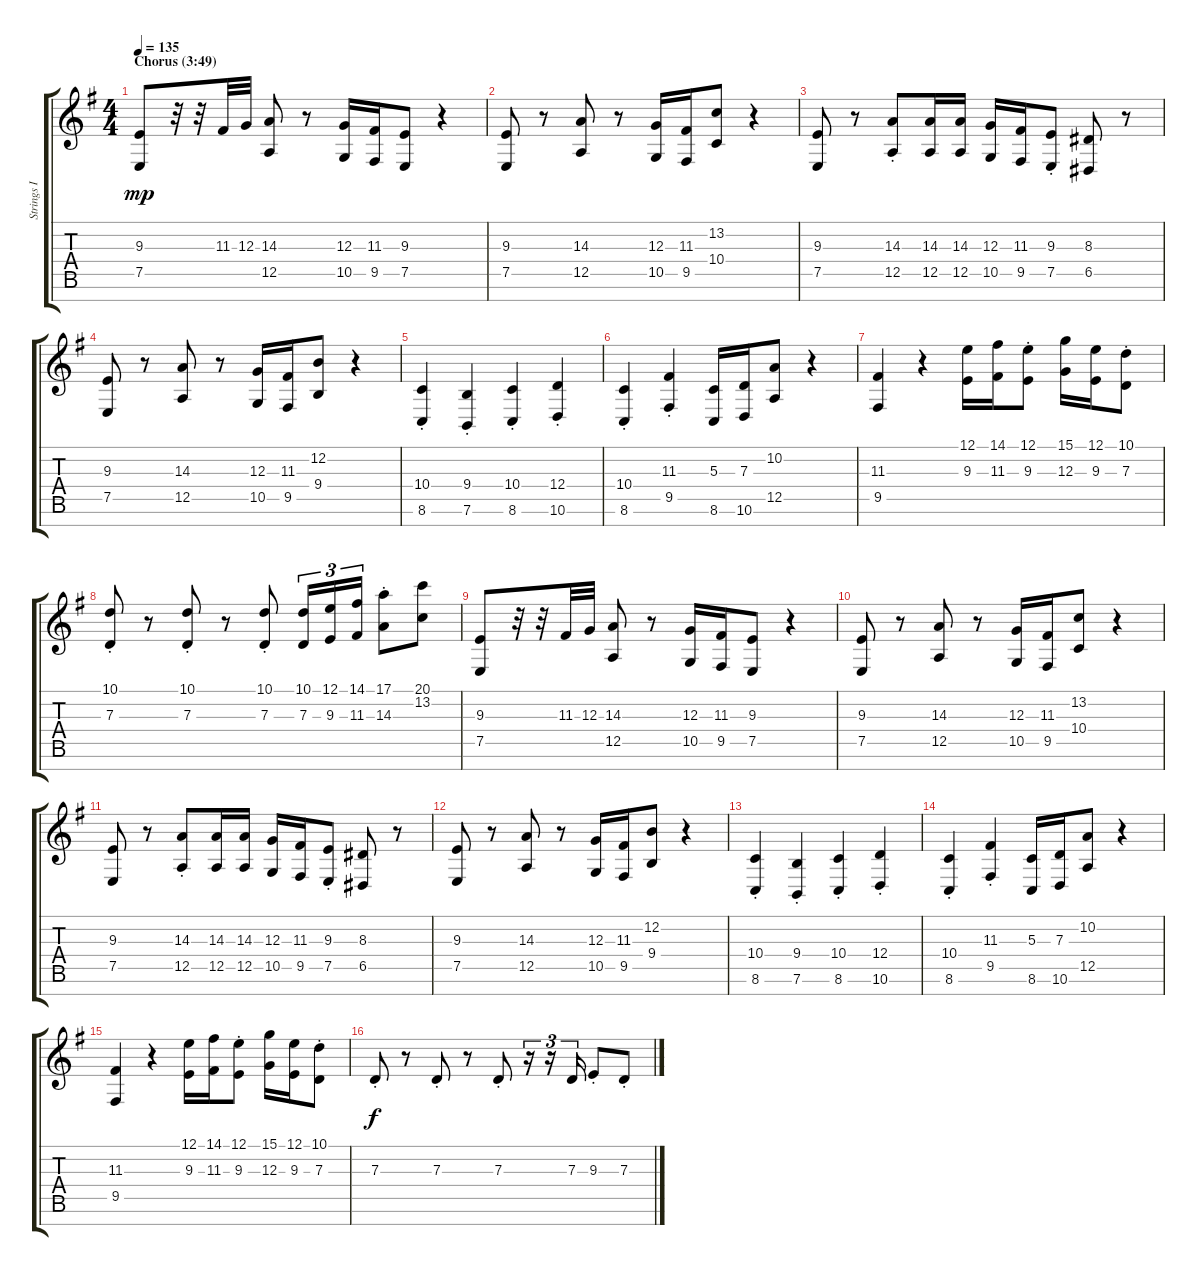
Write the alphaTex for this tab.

\track ("Strings I" "Strings I") {instrument stringensemble1}
\staff {score tabs}
\tuning (E4 B3 G3 D3 A2 E2 B1) {hide}
\ts (4 4)
\section ("" "Chorus (3:49)")
\tempo 135
\clef g2
\ks eminor
(9.3 7.5).8{dy mp} r.32 r.32 11.3.32 12.3.32 (14.3 12.5).8 r.8 (12.3 10.5).16 (11.3 9.5).16 (9.3 7.5).8 r.4 |
(9.3 7.5).8 r.8 (14.3 12.5).8 r.8 (12.3 10.5).16 (11.3 9.5).16 (13.2 10.4).8 r.4 |
(9.3 7.5).8 r.8 (14.3{st} 12.5{st}).8 (14.3 12.5).16 (14.3 12.5).16 (12.3 10.5).16 (11.3 9.5).16 (9.3{st} 7.5{st}).8 (8.3 6.5).8 r.8 |
(9.3 7.5).8 r.8 (14.3 12.5).8 r.8 (12.3 10.5).16 (11.3 9.5).16 (12.2 9.4).8 r.4 |
(10.4{st} 8.6{st}).4 (9.4{st} 7.6{st}).4 (10.4{st} 8.6{st}).4 (12.4{st} 10.6{st}).4 |
(10.4{st} 8.6{st}).4 (11.3{st} 9.5{st}).4 (5.3 8.6).16 (7.3 10.6).16 (10.2 12.5).8 r.4 |
(11.3 9.5).4 r.4 (12.1 9.3).16 (14.1 11.3).16 (12.1{st} 9.3{st}).8 (15.1 12.3).16 (12.1 9.3).16 (10.1{st} 7.3{st}).8 |
(10.1{st} 7.3{st}).8 r.8 (10.1{st} 7.3{st}).8 r.8 (10.1{st} 7.3{st}).8 (10.1 7.3).16{tu (3 2)} (12.1 9.3).16{tu (3 2)} (14.1 11.3).16{tu (3 2)} (17.1{st} 14.3{st}).8 (20.1 13.2).8 |
(9.3 7.5).8 r.32 r.32 11.3.32 12.3.32 (14.3 12.5).8 r.8 (12.3 10.5).16 (11.3 9.5).16 (9.3 7.5).8 r.4 |
(9.3 7.5).8 r.8 (14.3 12.5).8 r.8 (12.3 10.5).16 (11.3 9.5).16 (13.2 10.4).8 r.4 |
(9.3 7.5).8 r.8 (14.3{st} 12.5{st}).8 (14.3 12.5).16 (14.3 12.5).16 (12.3 10.5).16 (11.3 9.5).16 (9.3{st} 7.5{st}).8 (8.3 6.5).8 r.8 |
(9.3 7.5).8 r.8 (14.3 12.5).8 r.8 (12.3 10.5).16 (11.3 9.5).16 (12.2 9.4).8 r.4 |
(10.4{st} 8.6{st}).4 (9.4{st} 7.6{st}).4 (10.4{st} 8.6{st}).4 (12.4{st} 10.6{st}).4 |
(10.4{st} 8.6{st}).4 (11.3{st} 9.5{st}).4 (5.3 8.6).16 (7.3 10.6).16 (10.2 12.5).8 r.4 |
(11.3 9.5).4 r.4 (12.1 9.3).16 (14.1 11.3).16 (12.1{st} 9.3{st}).8 (15.1 12.3).16 (12.1 9.3).16 (10.1{st} 7.3{st}).8 |
7.3{st}.8{dy f} r.8 7.3{st}.8 r.8 7.3{st}.8 r.16{tu (3 2)} r.16{tu (3 2)} 7.3.16{tu (3 2)} 9.3{st}.8 7.3{st}.8
